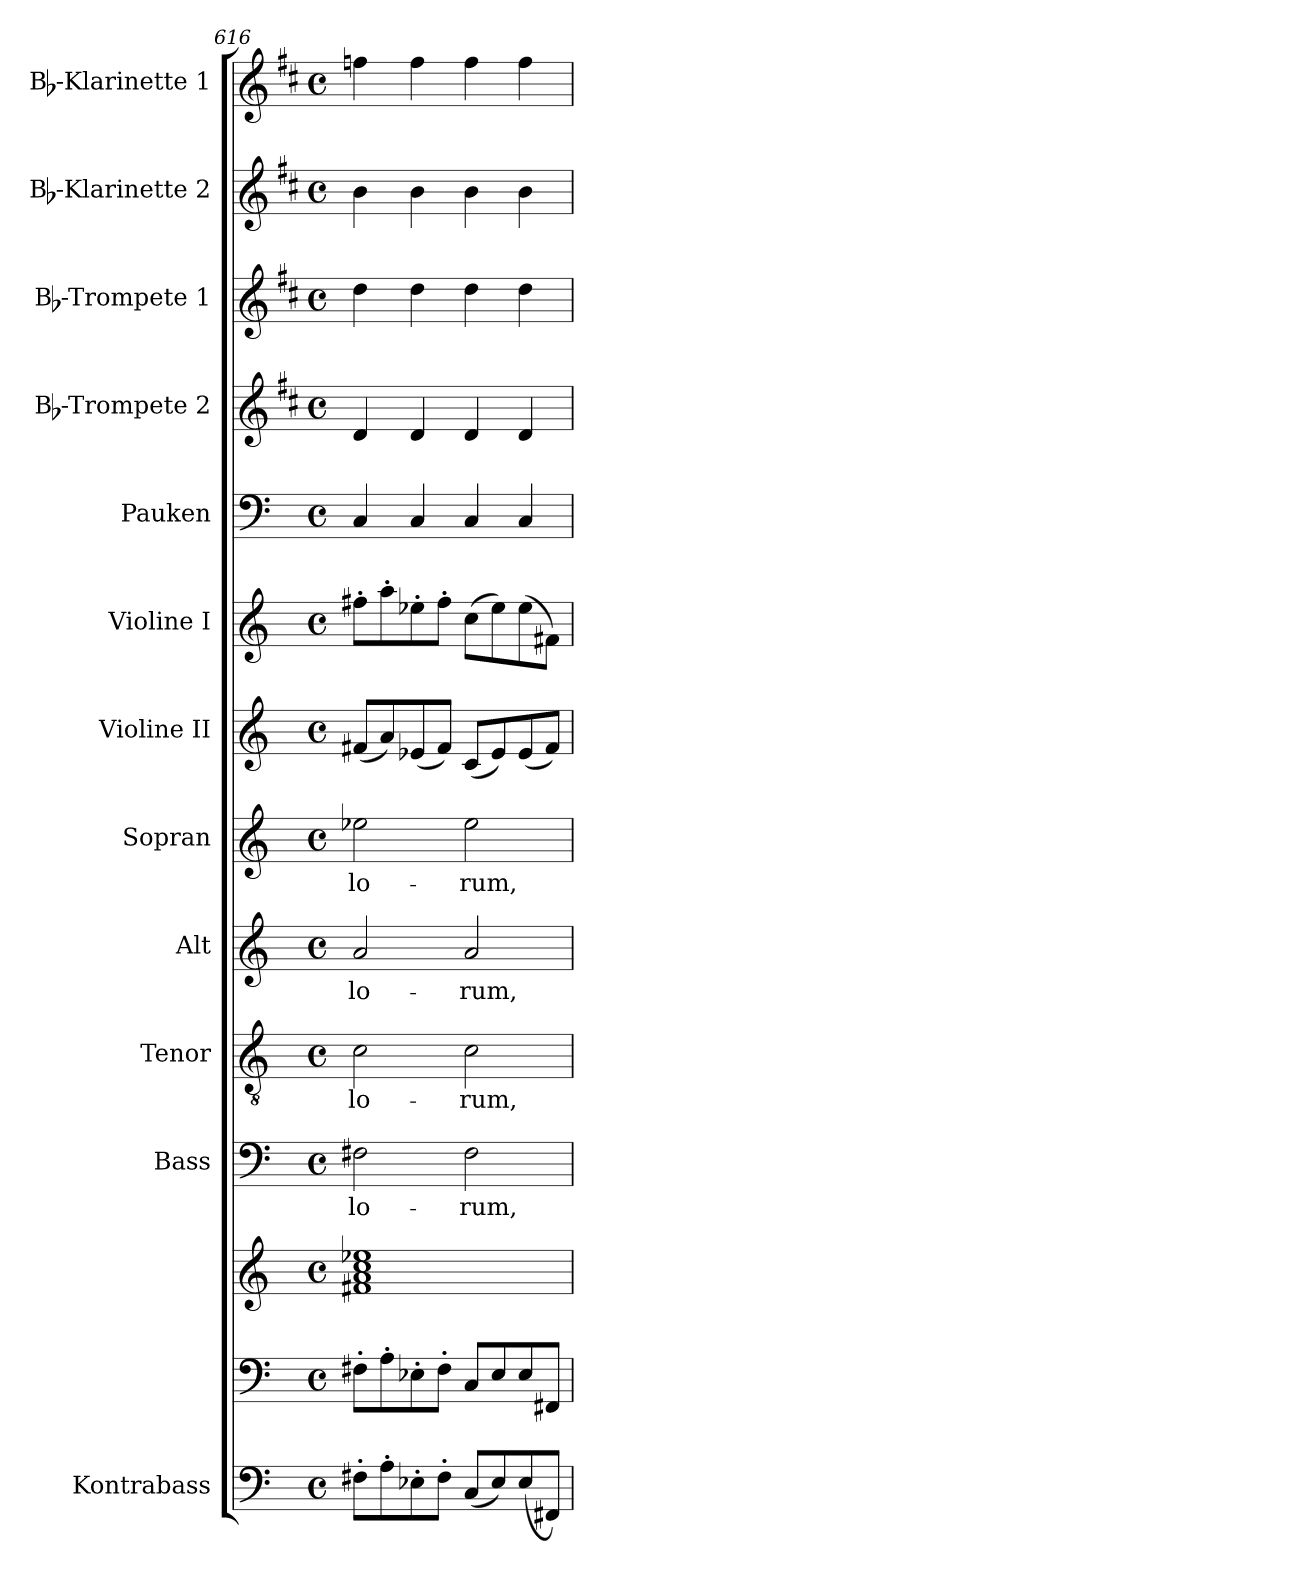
**kern	**kern	**kern	**kern	**text	**kern	**text	**kern	**text	**kern	**text	**kern	**kern	**kern	**kern	**kern	**kern	**kern
*part13	*part12	*part12	*part11	*part11	*part10	*part10	*part9	*part9	*part8	*part8	*part7	*part6	*part5	*part4	*part3	*part2	*part1
*staff14	*staff13	*staff12	*staff11	*staff11	*staff10	*staff10	*staff9	*staff9	*staff8	*staff8	*staff7	*staff6	*staff5	*staff4	*staff3	*staff2	*staff1
*I"Kontrabass	*	*	*I"Bass	*	*I"Tenor	*	*I"Alt	*	*I"Sopran	*	*I"Violine II	*I"Violine I	*I"Pauken	*I"Bb-Trompete 2	*I"Bb-Trompete 1	*I"Bb-Klarinette 2	*I"Bb-Klarinette 1
*I'Kb.	*	*	*I'B.	*	*I'T.	*	*I'A.	*	*I'S.	*	*I'Vl. II	*I'Vl. I	*I'Pk.	*I'Bb Trp. 2	*I'Bb Trp. 1	*I'Bb Kl. 2	*I'Bb Kl. 1
!!LO:PB:g=z
*clefF4	*clefF4	*clefG2	*clefF4	*	*clefGv2	*	*clefG2	*	*clefG2	*	*clefG2	*clefG2	*clefF4	*clefG2	*clefG2	*clefG2	*clefG2
*ITrd7c12	*	*	*	*	*	*	*	*	*	*	*	*	*	*ITrd1c2	*ITrd1c2	*ITrd1c2	*ITrd1c2
*k[]	*k[]	*k[]	*k[]	*	*k[]	*	*k[]	*	*k[]	*	*k[]	*k[]	*k[]	*k[]	*k[]	*k[]	*k[]
*C:	*C:	*C:	*C:	*	*C:	*	*C:	*	*C:	*	*C:	*C:	*C:	*C:	*C:	*C:	*C:
*M4/4	*M4/4	*M4/4	*M4/4	*	*M4/4	*	*M4/4	*	*M4/4	*	*M4/4	*M4/4	*M4/4	*M4/4	*M4/4	*M4/4	*M4/4
*met(c)	*met(c)	*met(c)	*met(c)	*	*met(c)	*	*met(c)	*	*met(c)	*	*met(c)	*met(c)	*met(c)	*met(c)	*met(c)	*met(c)	*met(c)
=616	=616	=616	=616	=616	=616	=616	=616	=616	=616	=616	=616	=616	=616	=616	=616	=616	=616
!	!	!	!	!LO:LY:b	!	!LO:LY:b	!	!LO:LY:b	!	!LO:LY:b	!	!	!	!	!	!	!
8FF#X'>\L	8F#X'>\L	1f#X 1a 1cc 1ee-X	2F#X\	-lo-	2c\	-lo-	2a/	-lo-	2ee-X\	-lo-	(<8f#X/L	8ff#X'>\L	4C/	4c/	4cc\	4a\	4ee-X\
8AA'>\	8A'>\	.	.	.	.	.	.	.	.	.	8a/)	8aa'>\	.	.	.	.	.
8EE-X'>\	8E-X'>\	.	.	.	.	.	.	.	.	.	(<8e-X/	8ee-X'>\	4C/	4c/	4cc\	4a\	4ee-\
8FF#'>\J	8F#'>\J	.	.	.	.	.	.	.	.	.	8f#/J)	8ff#'>\J	.	.	.	.	.
!	!	!	!	!LO:LY:b	!	!LO:LY:b	!	!LO:LY:b	!	!LO:LY:b	!	!	!	!	!	!	!
(<8CC/L	8C/L	.	2F#\	-rum,	2c\	-rum,	2a/	-rum,	2ee-\	-rum,	(<8c/L	(>8cc\L	4C/	4c/	4cc\	4a\	4ee-\
8EE-/)	8E-/	.	.	.	.	.	.	.	.	.	8e-/)	8ee-\)	.	.	.	.	.
(<8EE-/	8E-/	.	.	.	.	.	.	.	.	.	(<8e-/	(>8ee-\	4C/	4c/	4cc\	4a\	4ee-\
8FFF#X/J)	8FF#X/J	.	.	.	.	.	.	.	.	.	8f#/J)	8f#X\J)	.	.	.	.	.
=	=	=	=	=	=	=	=	=	=	=	=	=	=	=	=	=	=
*-	*-	*-	*-	*-	*-	*-	*-	*-	*-	*-	*-	*-	*-	*-	*-	*-	*-
